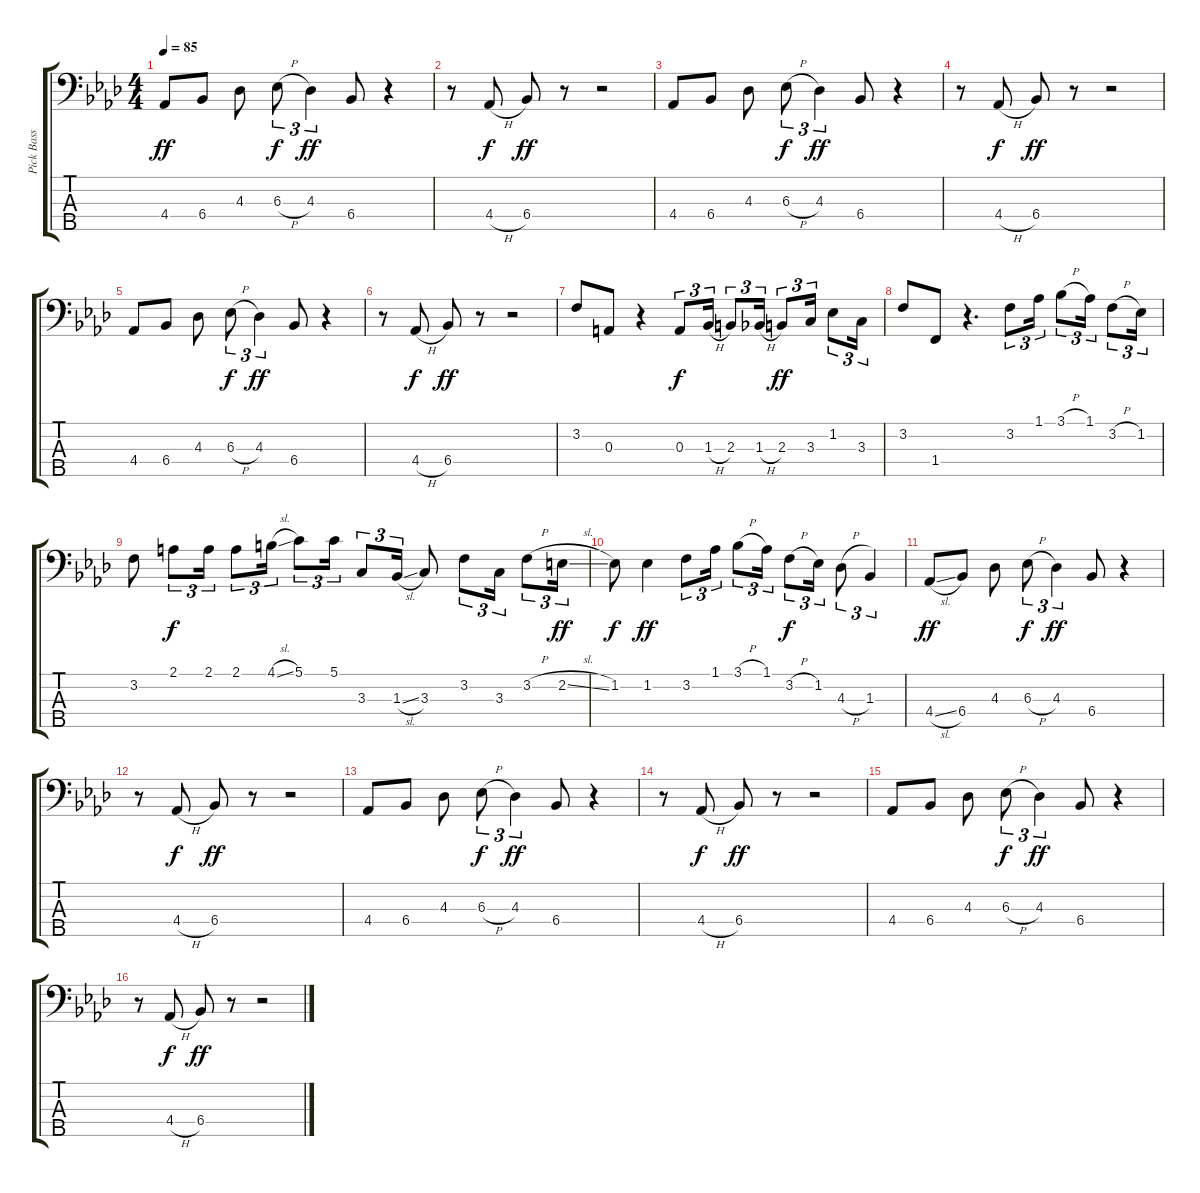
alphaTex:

\track ("Pick Bass" "Pick Bass") {instrument electricbassfinger}
\staff {score tabs}
\tuning (G2 D2 A1 E1 B0) {hide}
\ts (4 4)
\tempo 85
\clef f4
\ks ab
4.4.8{dy ff} 6.4.8 4.3.8 6.3{h}.8{tu (3 2) dy f} 4.3.4{tu (3 2) dy ff} 6.4.8 r.4 |
r.8 4.4{h}.8{dy f} 6.4.8{dy ff} r.8 r.2 |
4.4.8 6.4.8 4.3.8 6.3{h}.8{tu (3 2) dy f} 4.3.4{tu (3 2) dy ff} 6.4.8 r.4 |
r.8 4.4{h}.8{dy f} 6.4.8{dy ff} r.8 r.2 |
4.4.8 6.4.8 4.3.8 6.3{h}.8{tu (3 2) dy f} 4.3.4{tu (3 2) dy ff} 6.4.8 r.4 |
r.8 4.4{h}.8{dy f} 6.4.8{dy ff} r.8 r.2 |
3.2.8 0.3.8 r.4 0.3.8{tu (3 2) dy f} 1.3{h}.16{tu (3 2)} 2.3.8{tu (3 2)} 1.3{h}.16{tu (3 2)} 2.3.8{tu (3 2) dy ff} 3.3.16{tu (3 2)} 1.2.8{tu (3 2)} 3.3.16{tu (3 2)} |
3.2.8 1.4.8 r.4{d} 3.2.8{tu (3 2)} 1.1.16{tu (3 2)} 3.1{h}.8{tu (3 2)} 1.1.16{tu (3 2)} 3.2{h}.8{tu (3 2)} 1.2.16{tu (3 2)} |
3.2.8 2.1.8{tu (3 2) dy f} 2.1.16{tu (3 2)} 2.1.8{tu (3 2)} 4.1{sl}.16{tu (3 2)} 5.1.8{tu (3 2)} 5.1.16{tu (3 2)} 3.3.8{tu (3 2)} 1.3{sl}.16{tu (3 2)} 3.3.8 3.2.8{tu (3 2)} 3.3.16{tu (3 2)} 3.2{h}.8{tu (3 2)} 2.2{sl}.16{tu (3 2) dy ff} |
1.2.8{dy f} 1.2.4{dy ff} 3.2.8{tu (3 2)} 1.1.16{tu (3 2)} 3.1{h}.8{tu (3 2)} 1.1.16{tu (3 2)} 3.2{h}.8{tu (3 2) dy f} 1.2.16{tu (3 2)} 4.3{h}.8{tu (3 2)} 1.3.4{tu (3 2)} |
4.4{sl}.8{dy ff} 6.4.8 4.3.8 6.3{h}.8{tu (3 2) dy f} 4.3.4{tu (3 2) dy ff} 6.4.8 r.4 |
r.8 4.4{h}.8{dy f} 6.4.8{dy ff} r.8 r.2 |
4.4.8 6.4.8 4.3.8 6.3{h}.8{tu (3 2) dy f} 4.3.4{tu (3 2) dy ff} 6.4.8 r.4 |
r.8 4.4{h}.8{dy f} 6.4.8{dy ff} r.8 r.2 |
4.4.8 6.4.8 4.3.8 6.3{h}.8{tu (3 2) dy f} 4.3.4{tu (3 2) dy ff} 6.4.8 r.4 |
r.8 4.4{h}.8{dy f} 6.4.8{dy ff} r.8 r.2
